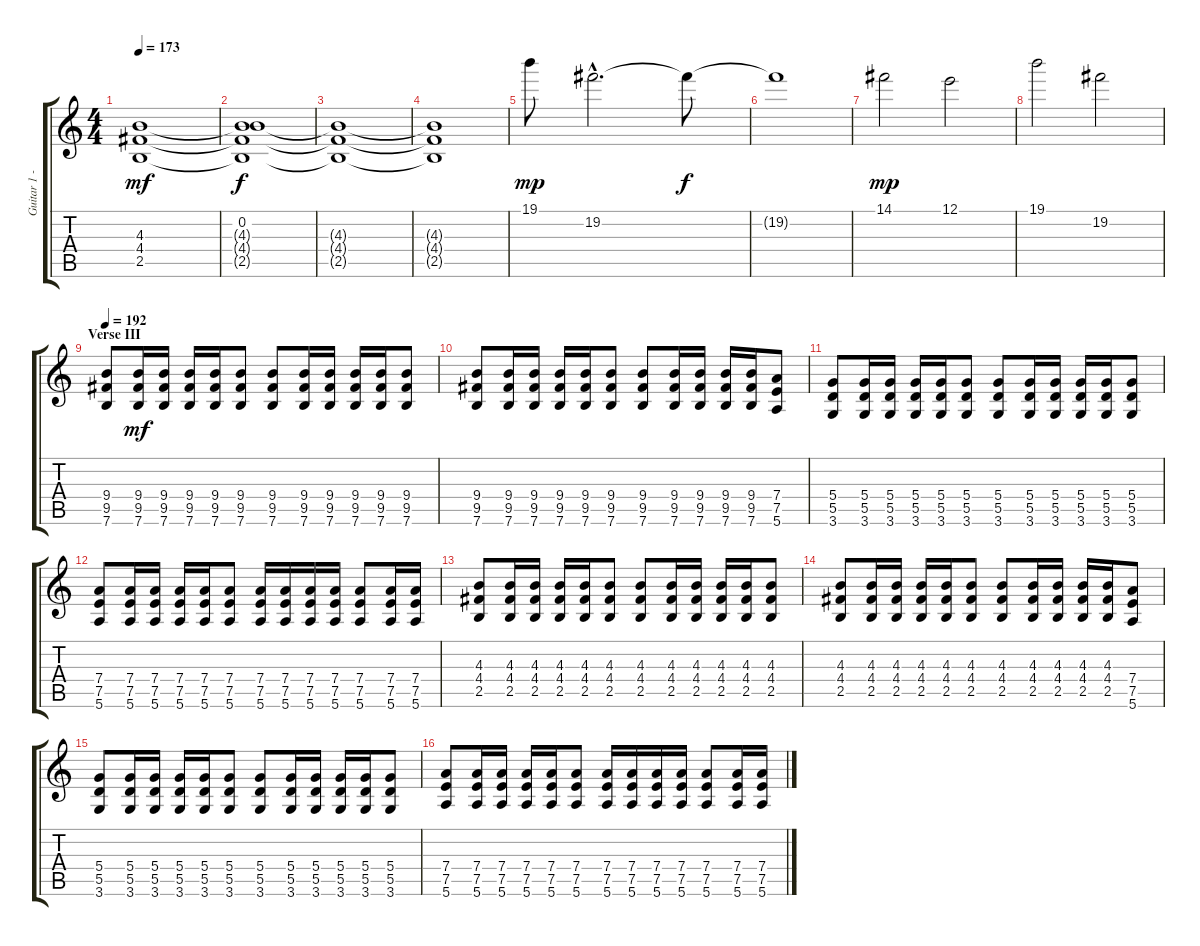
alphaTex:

\track ("Guitar 1 - Mathias" "Guitar 1 -") {instrument distortionguitar}
\staff {score tabs}
\tuning (E4 B3 G3 D3 A2 E2) {hide}
\ts (4 4)
\tempo 173
\clef g2
\ks c
(4.3 4.4 2.5).1{dy mf} |
(0.2 4.3{t} 4.4{t} 2.5{t}).1{dy f} |
(4.3{t} 4.4{t} 2.5{t}).1 |
(4.3{t} 4.4{t} 2.5{t}).1 |
19.1.8{dy mp} 19.2{hac}.2{d} 19.2{t}.8{dy f} |
19.2{t}.1 |
14.1.2{dy mp} 12.1.2 |
19.1.2 19.2.2 |
\section ("" "Verse III")
\tempo 192
(9.4 9.5 7.6).8 (9.4 9.5 7.6).16{dy mf} (9.4 9.5 7.6).16 (9.4 9.5 7.6).16 (9.4 9.5 7.6).16 (9.4 9.5 7.6).8 (9.4 9.5 7.6).8 (9.4 9.5 7.6).16 (9.4 9.5 7.6).16 (9.4 9.5 7.6).16 (9.4 9.5 7.6).16 (9.4 9.5 7.6).8 |
(9.4 9.5 7.6).8 (9.4 9.5 7.6).16 (9.4 9.5 7.6).16 (9.4 9.5 7.6).16 (9.4 9.5 7.6).16 (9.4 9.5 7.6).8 (9.4 9.5 7.6).8 (9.4 9.5 7.6).16 (9.4 9.5 7.6).16 (9.4 9.5 7.6).16 (9.4 9.5 7.6).16 (7.4 7.5 5.6).8 |
(5.4 5.5 3.6).8 (5.4 5.5 3.6).16 (5.4 5.5 3.6).16 (5.4 5.5 3.6).16 (5.4 5.5 3.6).16 (5.4 5.5 3.6).8 (5.4 5.5 3.6).8 (5.4 5.5 3.6).16 (5.4 5.5 3.6).16 (5.4 5.5 3.6).16 (5.4 5.5 3.6).16 (5.4 5.5 3.6).8 |
(7.4 7.5 5.6).8 (7.4 7.5 5.6).16 (7.4 7.5 5.6).16 (7.4 7.5 5.6).16 (7.4 7.5 5.6).16 (7.4 7.5 5.6).8 (7.4 7.5 5.6).16 (7.4 7.5 5.6).16 (7.4 7.5 5.6).16 (7.4 7.5 5.6).16 (7.4 7.5 5.6).8 (7.4 7.5 5.6).16 (7.4 7.5 5.6).16 |
(4.3 4.4 2.5).8 (4.3 4.4 2.5).16 (4.3 4.4 2.5).16 (4.3 4.4 2.5).16 (4.3 4.4 2.5).16 (4.3 4.4 2.5).8 (4.3 4.4 2.5).8 (4.3 4.4 2.5).16 (4.3 4.4 2.5).16 (4.3 4.4 2.5).16 (4.3 4.4 2.5).16 (4.3 4.4 2.5).8 |
(4.3 4.4 2.5).8 (4.3 4.4 2.5).16 (4.3 4.4 2.5).16 (4.3 4.4 2.5).16 (4.3 4.4 2.5).16 (4.3 4.4 2.5).8 (4.3 4.4 2.5).8 (4.3 4.4 2.5).16 (4.3 4.4 2.5).16 (4.3 4.4 2.5).16 (4.3 4.4 2.5).16 (7.4 7.5 5.6).8 |
(5.4 5.5 3.6).8 (5.4 5.5 3.6).16 (5.4 5.5 3.6).16 (5.4 5.5 3.6).16 (5.4 5.5 3.6).16 (5.4 5.5 3.6).8 (5.4 5.5 3.6).8 (5.4 5.5 3.6).16 (5.4 5.5 3.6).16 (5.4 5.5 3.6).16 (5.4 5.5 3.6).16 (5.4 5.5 3.6).8 |
(7.4 7.5 5.6).8 (7.4 7.5 5.6).16 (7.4 7.5 5.6).16 (7.4 7.5 5.6).16 (7.4 7.5 5.6).16 (7.4 7.5 5.6).8 (7.4 7.5 5.6).16 (7.4 7.5 5.6).16 (7.4 7.5 5.6).16 (7.4 7.5 5.6).16 (7.4 7.5 5.6).8 (7.4 7.5 5.6).16 (7.4 7.5 5.6).16
